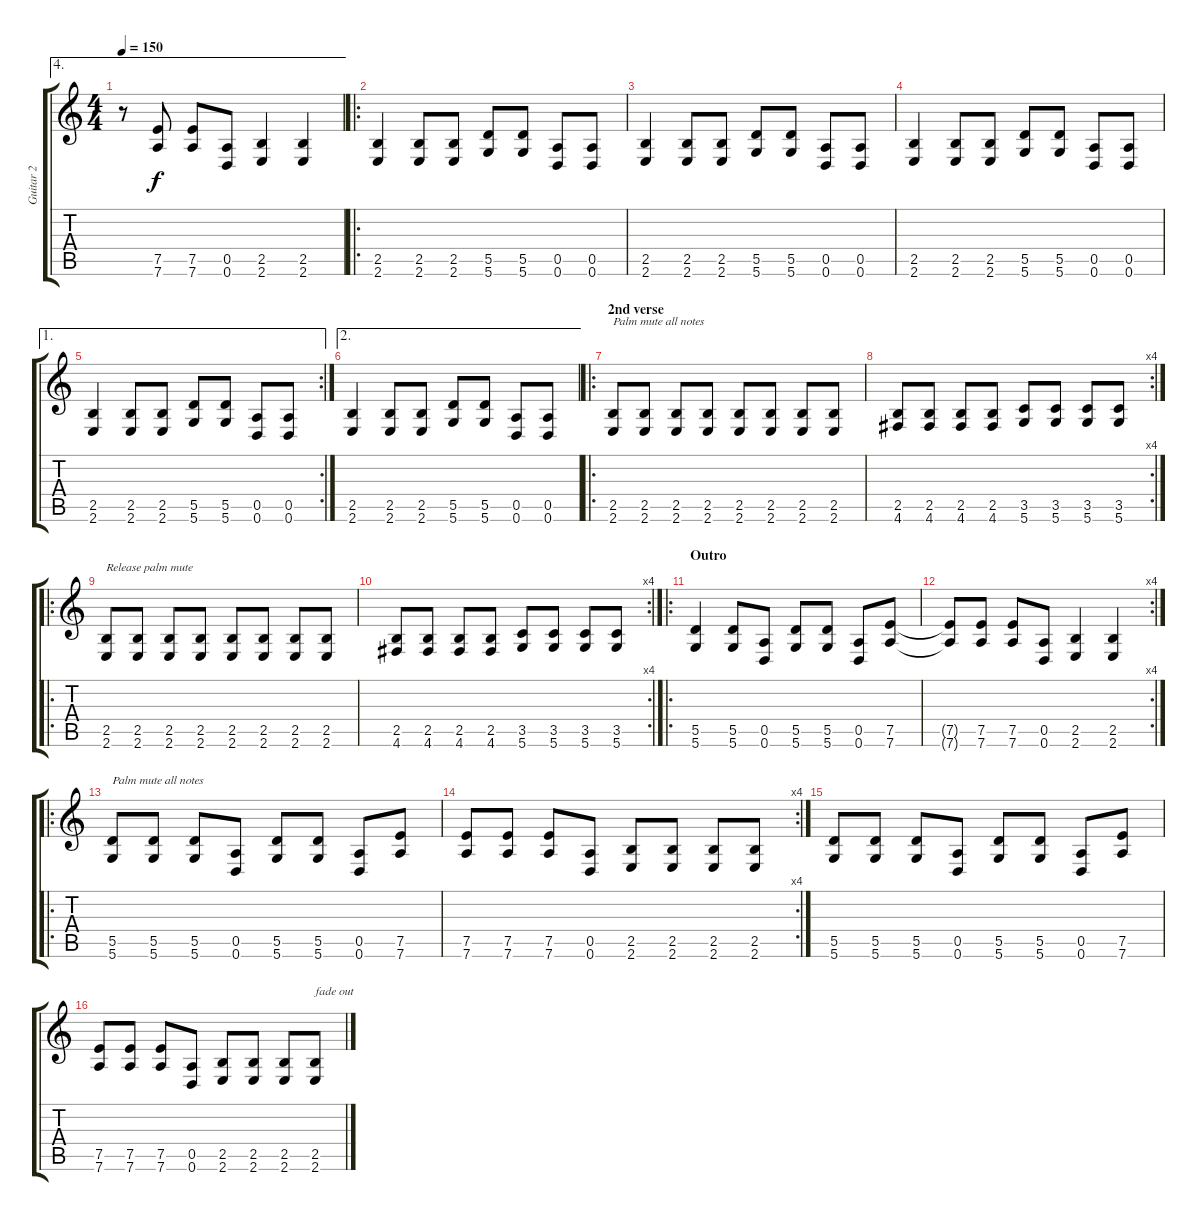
\track ("Guitar 2" "Guitar 2") {instrument distortionguitar}
\staff {score tabs}
\tuning (E4 B3 G3 D3 A2 D2) {hide}
\ae 4
\ts (4 4)
\tempo 150
\clef g2
\ks c
r.8{dy f} (7.5 7.6).8 (7.5 7.6).8 (0.5 0.6).8 (2.5 2.6).4 (2.5 2.6).4 |
\ro
(2.5 2.6).4 (2.5 2.6).8 (2.5 2.6).8 (5.5 5.6).8 (5.5 5.6).8 (0.5 0.6).8 (0.5 0.6).8 |
(2.5 2.6).4 (2.5 2.6).8 (2.5 2.6).8 (5.5 5.6).8 (5.5 5.6).8 (0.5 0.6).8 (0.5 0.6).8 |
(2.5 2.6).4 (2.5 2.6).8 (2.5 2.6).8 (5.5 5.6).8 (5.5 5.6).8 (0.5 0.6).8 (0.5 0.6).8 |
\ae 1
\rc 2
(2.5 2.6).4 (2.5 2.6).8 (2.5 2.6).8 (5.5 5.6).8 (5.5 5.6).8 (0.5 0.6).8 (0.5 0.6).8 |
\ae 2
(2.5 2.6).4 (2.5 2.6).8 (2.5 2.6).8 (5.5 5.6).8 (5.5 5.6).8 (0.5 0.6).8 (0.5 0.6).8 |
\ro
\section ("" "2nd verse")
(2.5 2.6).8{txt "Palm mute all notes"} (2.5 2.6).8 (2.5 2.6).8 (2.5 2.6).8 (2.5 2.6).8 (2.5 2.6).8 (2.5 2.6).8 (2.5 2.6).8 |
\rc 4
(2.5 4.6).8 (2.5 4.6).8 (2.5 4.6).8 (2.5 4.6).8 (3.5 5.6).8 (3.5 5.6).8 (3.5 5.6).8 (3.5 5.6).8 |
\ro
(2.5 2.6).8{txt "Release palm mute"} (2.5 2.6).8 (2.5 2.6).8 (2.5 2.6).8 (2.5 2.6).8 (2.5 2.6).8 (2.5 2.6).8 (2.5 2.6).8 |
\rc 4
(2.5 4.6).8 (2.5 4.6).8 (2.5 4.6).8 (2.5 4.6).8 (3.5 5.6).8 (3.5 5.6).8 (3.5 5.6).8 (3.5 5.6).8 |
\ro
\section ("" "Outro")
(5.5 5.6).4 (5.5 5.6).8 (0.5 0.6).8 (5.5 5.6).8 (5.5 5.6).8 (0.5 0.6).8 (7.5 7.6).8 |
\rc 4
(7.5{t} 7.6{t}).8 (7.5 7.6).8 (7.5 7.6).8 (0.5 0.6).8 (2.5 2.6).4 (2.5 2.6).4 |
\ro
(5.5 5.6).8{txt "Palm mute all notes"} (5.5 5.6).8 (5.5 5.6).8 (0.5 0.6).8 (5.5 5.6).8 (5.5 5.6).8 (0.5 0.6).8 (7.5 7.6).8 |
\rc 4
(7.5 7.6).8 (7.5 7.6).8 (7.5 7.6).8 (0.5 0.6).8 (2.5 2.6).8 (2.5 2.6).8 (2.5 2.6).8 (2.5 2.6).8 |
(5.5 5.6).8{volume 0} (5.5 5.6).8 (5.5 5.6).8 (0.5 0.6).8 (5.5 5.6).8 (5.5 5.6).8 (0.5 0.6).8 (7.5 7.6).8 |
(7.5 7.6).8 (7.5 7.6).8 (7.5 7.6).8 (0.5 0.6).8 (2.5 2.6).8 (2.5 2.6).8 (2.5 2.6).8 (2.5 2.6).8{txt "fade out"}
